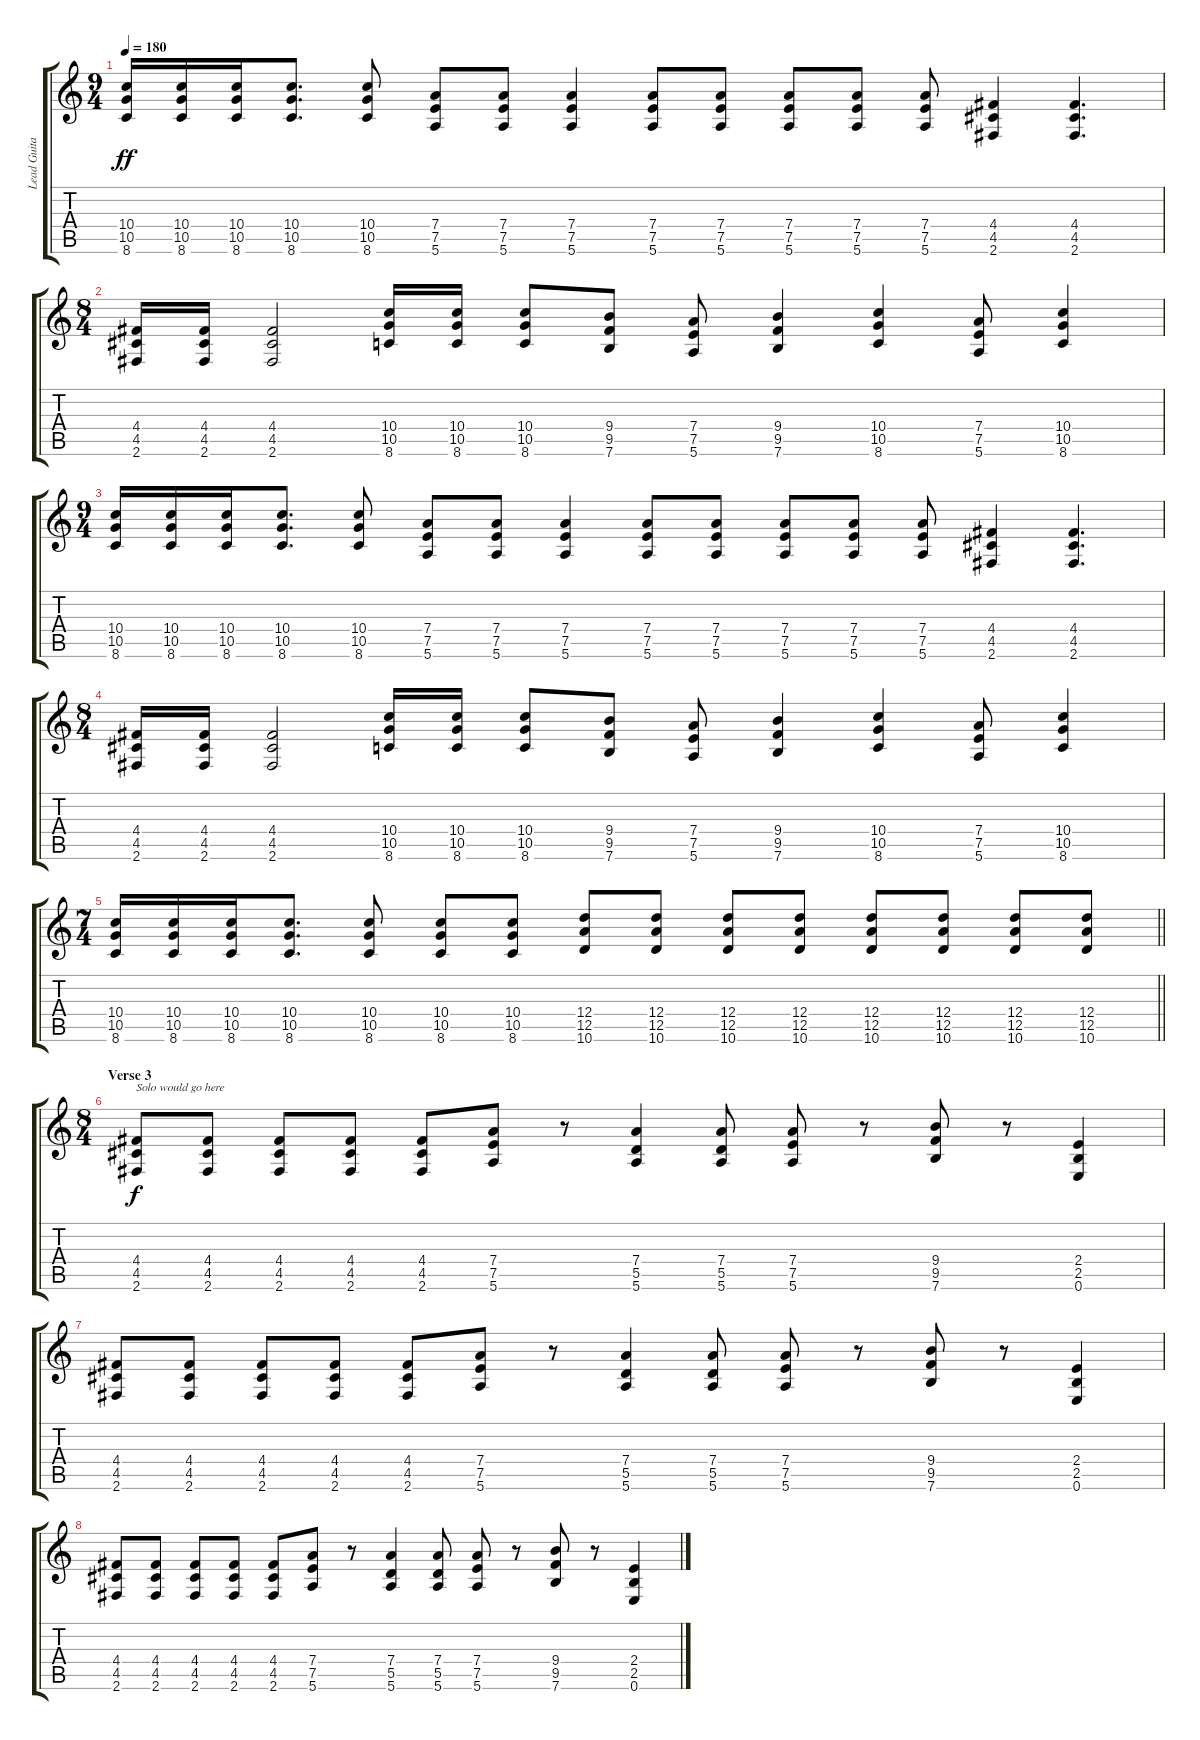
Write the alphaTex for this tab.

\track ("Lead Guitar" "Lead Guita") {instrument distortionguitar}
\staff {score tabs}
\tuning (E4 B3 G3 D3 A2 E2) {hide}
\ts (9 4)
\tempo 180
\clef g2
\ks c
(10.4 10.5 8.6).16{dy ff} (10.4 10.5 8.6).16 (10.4 10.5 8.6).16 (10.4 10.5 8.6).8{d} (10.4 10.5 8.6).8 (7.4 7.5 5.6).8 (7.4 7.5 5.6).8 (7.4 7.5 5.6).4 (7.4 7.5 5.6).8 (7.4 7.5 5.6).8 (7.4 7.5 5.6).8 (7.4 7.5 5.6).8 (7.4 7.5 5.6).8 (4.4 4.5 2.6).4 (4.4 4.5 2.6).4{d} |
\ts (8 4)
(4.4 4.5 2.6).16 (4.4 4.5 2.6).16 (4.4 4.5 2.6).2 (10.4 10.5 8.6).16 (10.4 10.5 8.6).16 (10.4 10.5 8.6).8 (9.4 9.5 7.6).8 (7.4 7.5 5.6).8 (9.4 9.5 7.6).4 (10.4 10.5 8.6).4 (7.4 7.5 5.6).8 (10.4 10.5 8.6).4 |
\ts (9 4)
(10.4 10.5 8.6).16 (10.4 10.5 8.6).16 (10.4 10.5 8.6).16 (10.4 10.5 8.6).8{d} (10.4 10.5 8.6).8 (7.4 7.5 5.6).8 (7.4 7.5 5.6).8 (7.4 7.5 5.6).4 (7.4 7.5 5.6).8 (7.4 7.5 5.6).8 (7.4 7.5 5.6).8 (7.4 7.5 5.6).8 (7.4 7.5 5.6).8 (4.4 4.5 2.6).4 (4.4 4.5 2.6).4{d} |
\ts (8 4)
(4.4 4.5 2.6).16 (4.4 4.5 2.6).16 (4.4 4.5 2.6).2 (10.4 10.5 8.6).16 (10.4 10.5 8.6).16 (10.4 10.5 8.6).8 (9.4 9.5 7.6).8 (7.4 7.5 5.6).8 (9.4 9.5 7.6).4 (10.4 10.5 8.6).4 (7.4 7.5 5.6).8 (10.4 10.5 8.6).4 |
\ts (7 4)
\barLineRight lightlight
(10.4 10.5 8.6).16 (10.4 10.5 8.6).16 (10.4 10.5 8.6).16 (10.4 10.5 8.6).8{d} (10.4 10.5 8.6).8 (10.4 10.5 8.6).8 (10.4 10.5 8.6).8 (12.4 12.5 10.6).8 (12.4 12.5 10.6).8 (12.4 12.5 10.6).8 (12.4 12.5 10.6).8 (12.4 12.5 10.6).8 (12.4 12.5 10.6).8 (12.4 12.5 10.6).8 (12.4 12.5 10.6).8 |
\ts (8 4)
\section ("" "Verse 3")
(4.4 4.5 2.6).8{txt "Solo would go here" dy f} (4.4 4.5 2.6).8 (4.4 4.5 2.6).8 (4.4 4.5 2.6).8 (4.4 4.5 2.6).8 (7.4 7.5 5.6).8 r.8 (7.4 5.5 5.6).4 (7.4 5.5 5.6).8 (7.4 7.5 5.6).8 r.8 (9.4 9.5 7.6).8 r.8 (2.4 2.5 0.6).4 |
(4.4 4.5 2.6).8 (4.4 4.5 2.6).8 (4.4 4.5 2.6).8 (4.4 4.5 2.6).8 (4.4 4.5 2.6).8 (7.4 7.5 5.6).8 r.8 (7.4 5.5 5.6).4 (7.4 5.5 5.6).8 (7.4 7.5 5.6).8 r.8 (9.4 9.5 7.6).8 r.8 (2.4 2.5 0.6).4 |
(4.4 4.5 2.6).8 (4.4 4.5 2.6).8 (4.4 4.5 2.6).8 (4.4 4.5 2.6).8 (4.4 4.5 2.6).8 (7.4 7.5 5.6).8 r.8 (7.4 5.5 5.6).4 (7.4 5.5 5.6).8 (7.4 7.5 5.6).8 r.8 (9.4 9.5 7.6).8 r.8 (2.4 2.5 0.6).4
